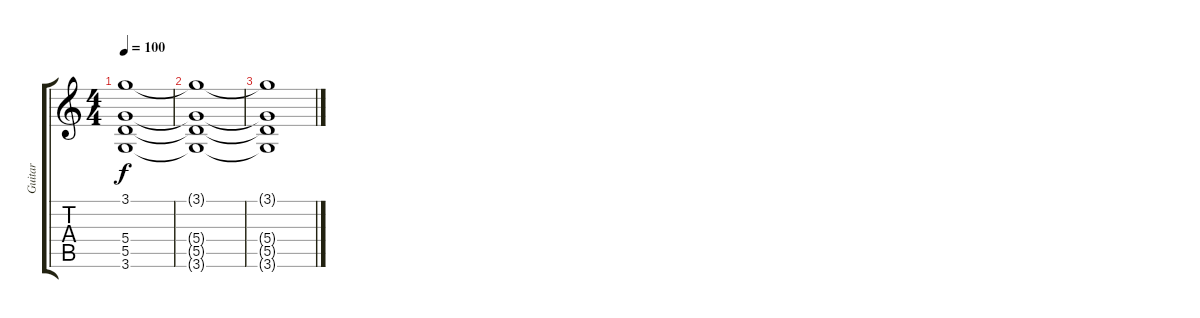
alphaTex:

\track ("Guitar" "Guitar") {instrument distortionguitar}
\staff {score tabs}
\tuning (E4 B3 G3 D3 A2 E2) {hide}
\ts (4 4)
\tempo 100
\clef g2
\ks c
(3.1{t} 5.4{t} 5.5{t} 3.6{t}).1{dy f} |
(3.1{t} 5.4{t} 5.5{t} 3.6{t}).1 |
(3.1{t} 5.4{t} 5.5{t} 3.6{t}).1
